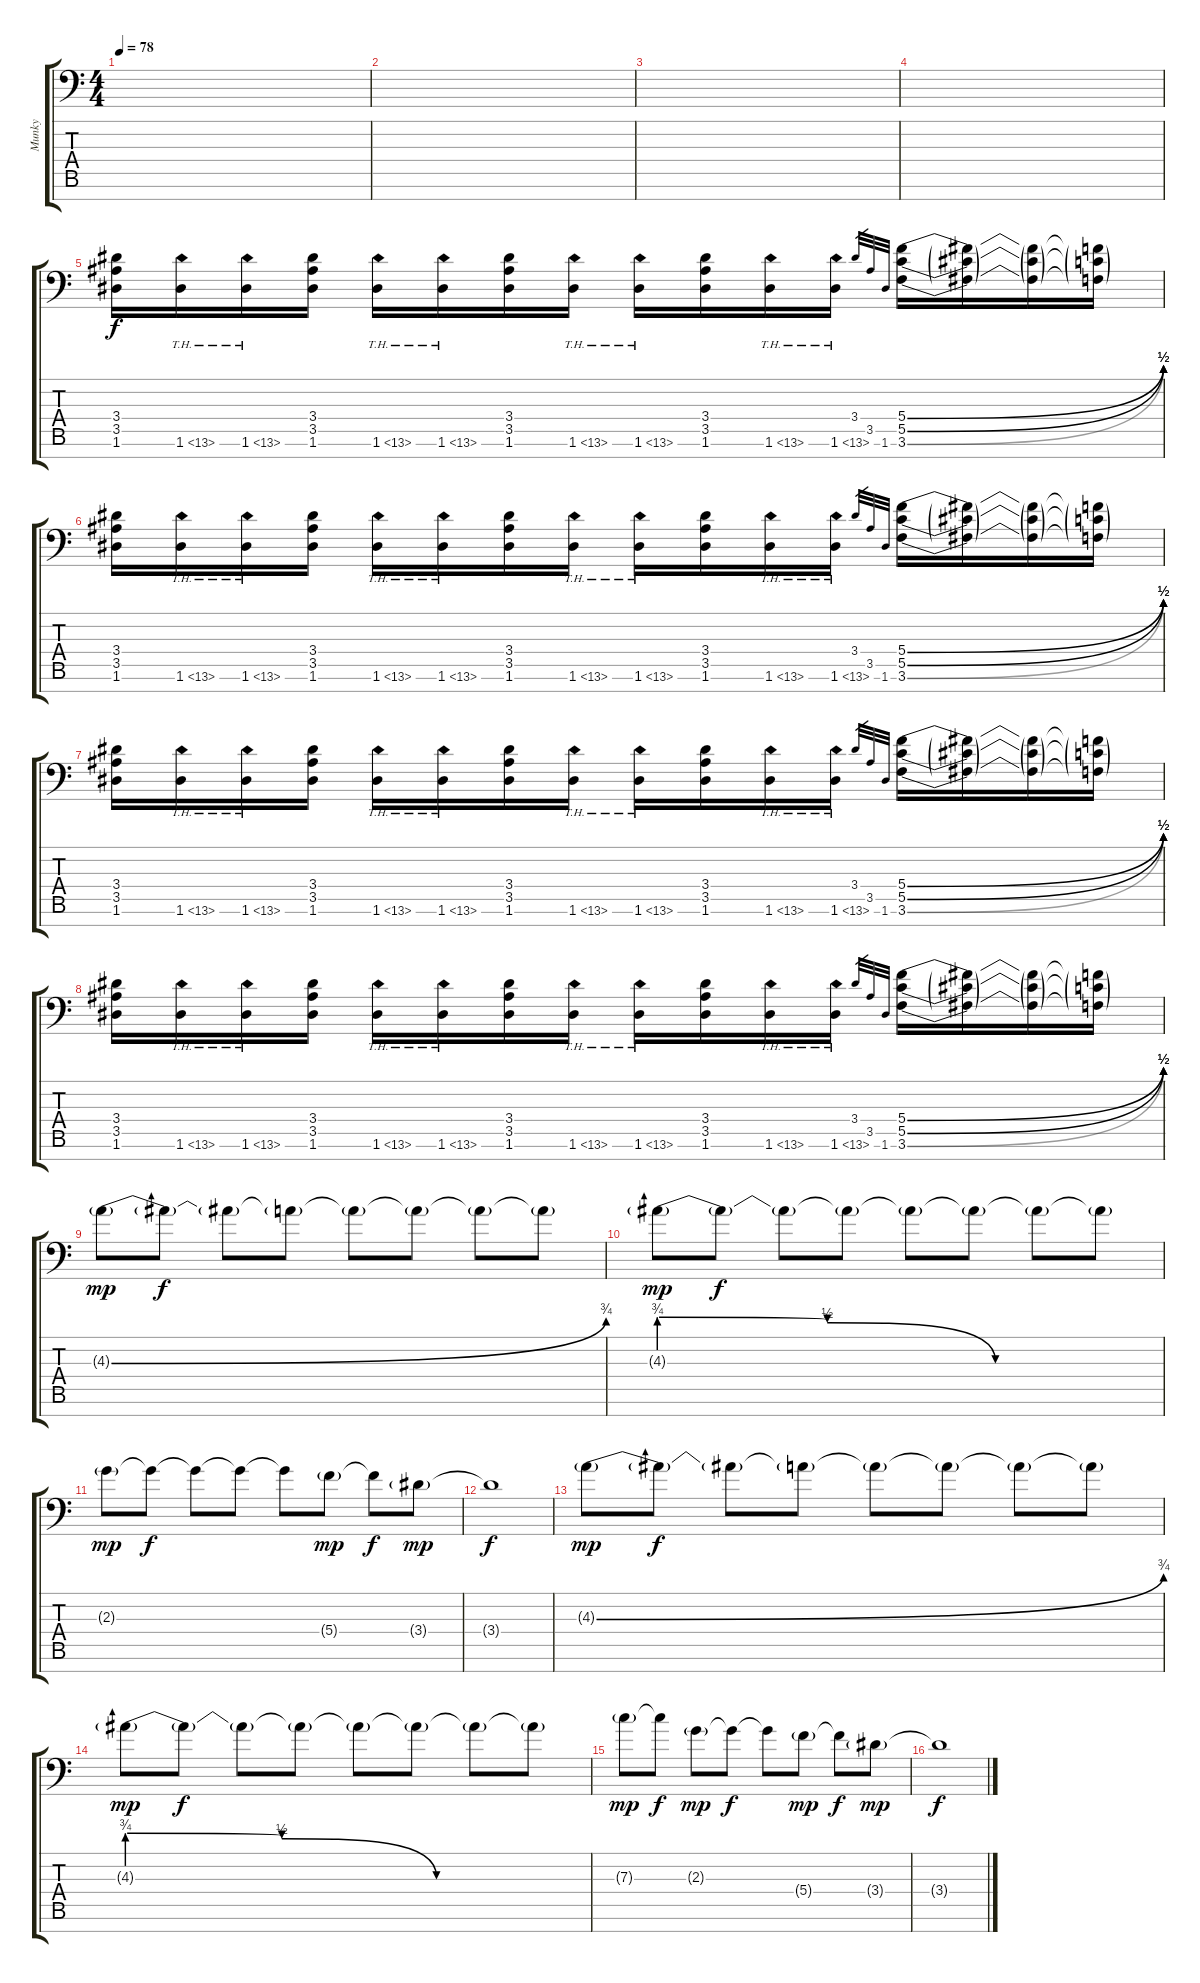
\track ("Munky" "Munky") {instrument distortionguitar}
\staff {score tabs}
\tuning (D4 A3 F3 C3 G2 D2 A1) {hide}
\ts (4 4)
\tempo 78
\clef f4
\ks c
|
|
|
|
(3.4 3.5 1.6).16 1.6{th 12}.16 1.6{th 12}.16 (3.4 3.5 1.6).16 1.6{th 12}.16 1.6{th 12}.16 (3.4 3.5 1.6).16 1.6{th 12}.16 1.6{th 12}.16 (3.4 3.5 1.6).16 1.6{th 12}.16 1.6{th 12}.16 3.4.32{gr} 3.5.32{gr} 1.6.32{gr} (5.4{be (bend 0 0 60 2)} 5.5{be (bend 0 0 60 2)} 3.6{be (bend 0 0 60 2)}).16 (5.4{t} 5.5{t} 3.6{t}).16 (5.4{t} 5.5{t} 3.6{t}).16 (5.4{t} 5.5{t} 3.6{t}).16 |
(3.4 3.5 1.6).16 1.6{th 12}.16 1.6{th 12}.16 (3.4 3.5 1.6).16 1.6{th 12}.16 1.6{th 12}.16 (3.4 3.5 1.6).16 1.6{th 12}.16 1.6{th 12}.16 (3.4 3.5 1.6).16 1.6{th 12}.16 1.6{th 12}.16 3.4.32{gr} 3.5.32{gr} 1.6.32{gr} (5.4{be (bend 0 0 60 2)} 5.5{be (bend 0 0 60 2)} 3.6{be (bend 0 0 60 2)}).16 (5.4{t} 5.5{t} 3.6{t}).16 (5.4{t} 5.5{t} 3.6{t}).16 (5.4{t} 5.5{t} 3.6{t}).16 |
(3.4 3.5 1.6).16 1.6{th 12}.16 1.6{th 12}.16 (3.4 3.5 1.6).16 1.6{th 12}.16 1.6{th 12}.16 (3.4 3.5 1.6).16 1.6{th 12}.16 1.6{th 12}.16 (3.4 3.5 1.6).16 1.6{th 12}.16 1.6{th 12}.16 3.4.32{gr} 3.5.32{gr} 1.6.32{gr} (5.4{be (bend 0 0 60 2)} 5.5{be (bend 0 0 60 2)} 3.6{be (bend 0 0 60 2)}).16 (5.4{t} 5.5{t} 3.6{t}).16 (5.4{t} 5.5{t} 3.6{t}).16 (5.4{t} 5.5{t} 3.6{t}).16 |
(3.4 3.5 1.6).16 1.6{th 12}.16 1.6{th 12}.16 (3.4 3.5 1.6).16 1.6{th 12}.16 1.6{th 12}.16 (3.4 3.5 1.6).16 1.6{th 12}.16 1.6{th 12}.16 (3.4 3.5 1.6).16 1.6{th 12}.16 1.6{th 12}.16 3.4.32{gr} 3.5.32{gr} 1.6.32{gr} (5.4{be (bend 0 0 60 2)} 5.5{be (bend 0 0 60 2)} 3.6{be (bend 0 0 60 2)}).16 (5.4{t} 5.5{t} 3.6{t}).16 (5.4{t} 5.5{t} 3.6{t}).16 (5.4{t} 5.5{t} 3.6{t}).16 |
4.3{be (bend 0 0 60 3) g}.8{dy mp volume 10} 4.3{t}.8{dy f} 4.3{t}.8 4.3{t}.8 4.3{t}.8 4.3{t}.8 4.3{t}.8 4.3{t}.8 |
4.3{be (custom 0 3 20 2 40 0 60 0) g}.8{dy mp} 4.3{t}.8{dy f} 4.3{t}.8 4.3{t}.8 4.3{t}.8 4.3{t}.8 4.3{t}.8 4.3{t}.8 |
2.3{g}.8{dy mp} 2.3{t}.8{dy f} 2.3{t}.8 2.3{t}.8 2.3{t}.8 5.4{g}.8{dy mp} 5.4{t}.8{dy f} 3.4{g}.8{dy mp} |
3.4{t}.1{dy f} |
4.3{be (bend 0 0 60 3) g}.8{dy mp volume 10} 4.3{t}.8{dy f} 4.3{t}.8 4.3{t}.8 4.3{t}.8 4.3{t}.8 4.3{t}.8 4.3{t}.8 |
4.3{be (custom 0 3 20 2 40 0 60 0) g}.8{dy mp} 4.3{t}.8{dy f} 4.3{t}.8 4.3{t}.8 4.3{t}.8 4.3{t}.8 4.3{t}.8 4.3{t}.8 |
7.3{g}.8{dy mp} 7.3{t}.8{dy f} 2.3{g}.8{dy mp} 2.3{t}.8{dy f} 2.3{t}.8 5.4{g}.8{dy mp} 5.4{t}.8{dy f} 3.4{g}.8{dy mp} |
3.4{t}.1{dy f}
